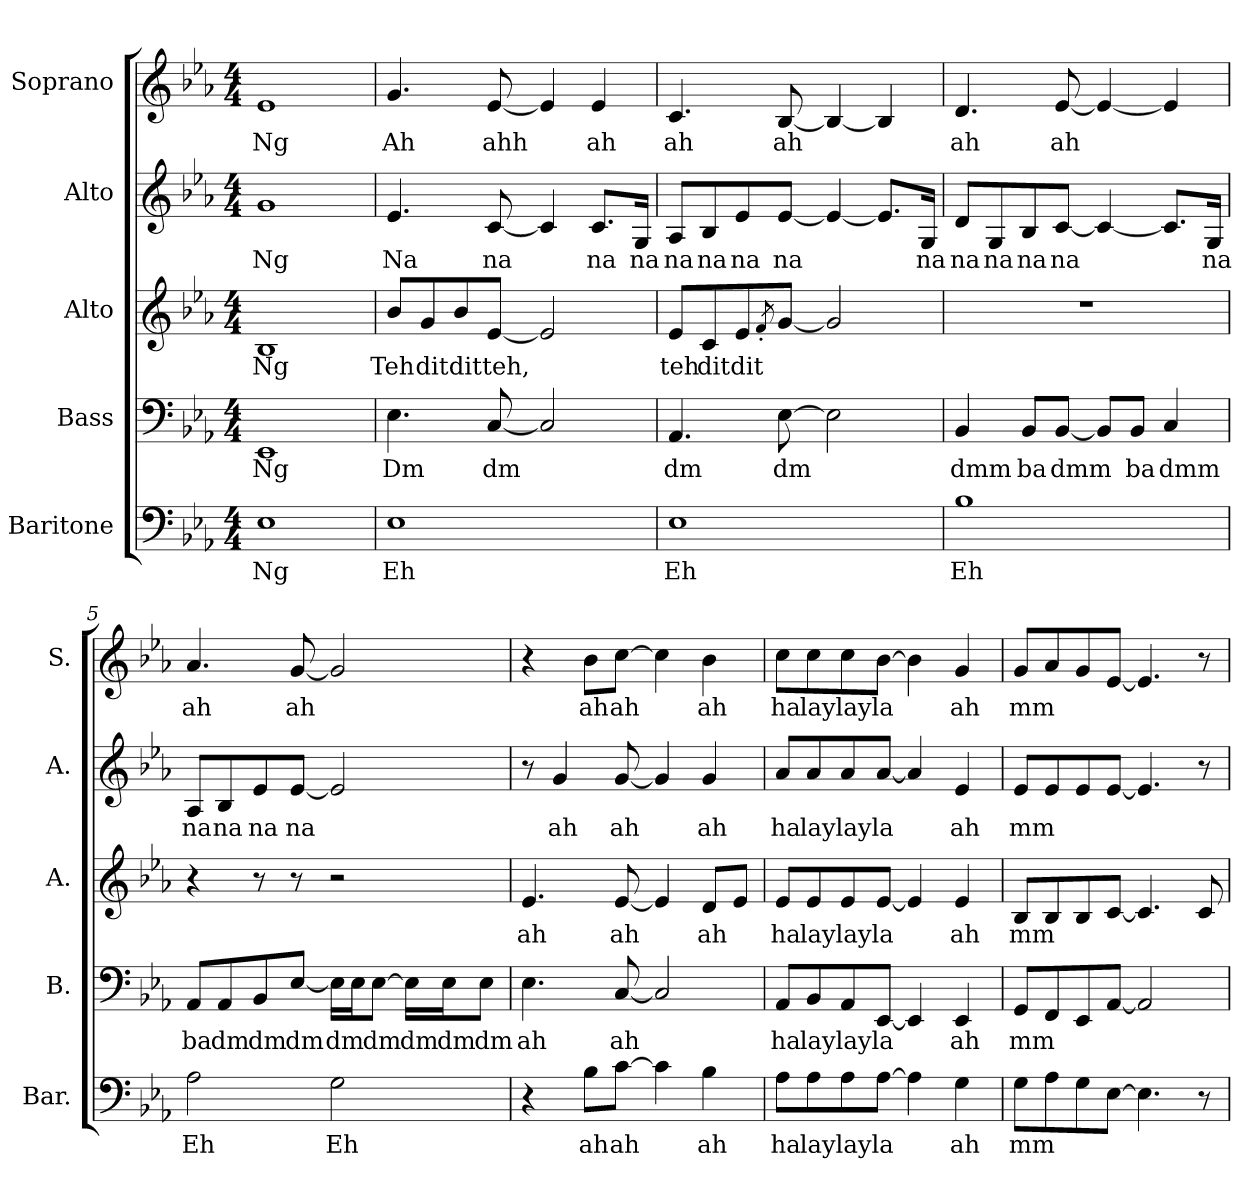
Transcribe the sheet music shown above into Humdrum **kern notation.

**kern	**text	**kern	**text	**kern	**text	**kern	**text	**kern	**text
*part5	*part5	*part4	*part4	*part3	*part3	*part2	*part2	*part1	*part1
*staff5	*staff5	*staff4	*staff4	*staff3	*staff3	*staff2	*staff2	*staff1	*staff1
*I"Baritone	*	*I"Bass	*	*I"Alto	*	*I"Alto	*	*I"Soprano	*
*I'Bar.	*	*I'B.	*	*I'A.	*	*I'A.	*	*I'S.	*
*clefF4	*	*clefF4	*	*clefG2	*	*clefG2	*	*clefG2	*
*k[b-e-a-]	*	*k[b-e-a-]	*	*k[b-e-a-]	*	*k[b-e-a-]	*	*k[b-e-a-]	*
*M4/4	*	*M4/4	*	*M4/4	*	*M4/4	*	*M4/4	*
*MM84	*	*MM84	*	*MM84	*	*MM84	*	*MM84	*
=1	=1	=1	=1	=1	=1	=1	=1	=1	=1
1E-	Ng	1EE-	Ng	1B-	Ng	1g	Ng	1e-	Ng
=2	=2	=2	=2	=2	=2	=2	=2	=2	=2
1E-	Eh	4.E-\	Dm	8b-/L	Teh	4.e-/	Na	4.g/	Ah
.	.	.	.	8g/	dit	.	.	.	.
.	.	.	.	8b-/	dit	.	.	.	.
.	.	[8C/	dm	[8e-/J	teh,	[8c/	na	[8e-/	ahh
.	.	2C/]	.	2e-/]	.	4c/]	.	4e-/]	.
.	.	.	.	.	.	8.c/L	na	4e-/	ah
.	.	.	.	.	.	16G/Jk	na	.	.
=3	=3	=3	=3	=3	=3	=3	=3	=3	=3
1E-	Eh	4.AA-/	dm	8e-/L	teh	8A-/L	na	4.c/	ah
.	.	.	.	8c/	dit	8B-/	na	.	.
.	.	.	.	8e-/	dit	8e-/	na	.	.
.	.	.	.	8qf'/	.	.	.	.	.
.	.	[8E-\	dm	([8g/J	.	[8e-/J	na	[8B-/	ah
.	.	2E-\]	.	2g/]	.	4e-/_	.	4B-/_	.
.	.	.	.	.	.	8.e-/L]	.	4B-/]	.
.	.	.	.	.	.	16G/Jk	na	.	.
!!LO:LB:g=z
=4	=4	=4	=4	=4	=4	=4	=4	=4	=4
1B-	Eh	4BB-/	dmm	1r	.	8d/L	na	4.d/	ah
.	.	.	.	.	.	8G/	na	.	.
.	.	8BB-/L	ba	.	.	8B-/	na	.	.
.	.	[8BB-/J	dmm	.	.	[8c/J	na	[8e-/	ah
.	.	8BB-/L]	.	.	.	4c/_	.	4e-/_	.
.	.	8BB-/J	ba	.	.	.	.	.	.
.	.	4C/	dmm	.	.	8.c/L]	.	4e-/]	.
.	.	.	.	.	.	16G/Jk	na	.	.
=5	=5	=5	=5	=5	=5	=5	=5	=5	=5
2A-\	Eh	8AA-/L	ba	4r	.	8A-/L	na	4.a-/	ah
.	.	8AA-/	dm	.	.	8B-/	na	.	.
.	.	8BB-/	dm	8r	.	8e-/	na	.	.
.	.	[8E-/J	dm	8r	.	[8e-/J	na	[8g/	ah
2G\	Eh	16E-\LL]	dm	2r	.	2e-/]	.	2g/]	.
.	.	16E-\J	.	.	.	.	.	.	.
.	.	[8E-\J	dm	.	.	.	.	.	.
.	.	16E-\LL]	dm	.	.	.	.	.	.
.	.	16E-\J	dm	.	.	.	.	.	.
.	.	8E-\J	dm	.	.	.	.	.	.
=6	=6	=6	=6	=6	=6	=6	=6	=6	=6
4r	.	4.E-\	ah	4.e-/	ah	8r	.	4r	.
.	.	.	.	.	.	4g/	ah	.	.
8B-\L	ah	.	.	.	.	.	.	8b-\L	ah
[8c\J	ah	[8C/	ah	[8e-/	ah	[8g/	ah	[8cc\J	ah
4c\]	.	2C/]	.	4e-/]	.	4g/]	.	4cc\]	.
4B-\	ah	.	.	8d/L	ah	4g/	ah	4b-\	ah
.	.	.	.	8e-/J	.	.	.	.	.
!!LO:PB:g=z
=7	=7	=7	=7	=7	=7	=7	=7	=7	=7
8A-\L	ha	8AA-/L	ha	8e-/L	ha	8a-/L	ha	8cc\L	ha
8A-\	lay	8BB-/	lay	8e-/	lay	8a-/	lay	8cc\	lay
8A-\	lay	8AA-/	lay	8e-/	lay	8a-/	lay	8cc\	lay
[8A-\J	la	[8EE-/J	la	[8e-/J	la	[8a-/J	la	[8b-\J	la
4A-\]	.	4EE-/]	.	4e-/]	.	4a-/]	.	4b-\]	.
4G\	ah	4EE-/	ah	4e-/	ah	4e-/	ah	4g/	ah
=8	=8	=8	=8	=8	=8	=8	=8	=8	=8
8G\L	mm	8GG/L	mm	8B-/L	mm	8e-/L	mm	8g/L	mm
8A-\	.	8FF/	.	8B-/	.	8e-/	.	8a-/	.
8G\	.	8EE-/	.	8B-/	.	8e-/	.	8g/	.
[8E-\J	.	[8AA-/J	.	[8c/J	.	[8e-/J	.	[8e-/J	.
4.E-\]	.	2AA-/]	.	4.c/]	.	4.e-/]	.	4.e-/]	.
8r	.	.	.	8c/	.	8r	.	8r	.
=	=	=	=	=	=	=	=	=	=
*-	*-	*-	*-	*-	*-	*-	*-	*-	*-
